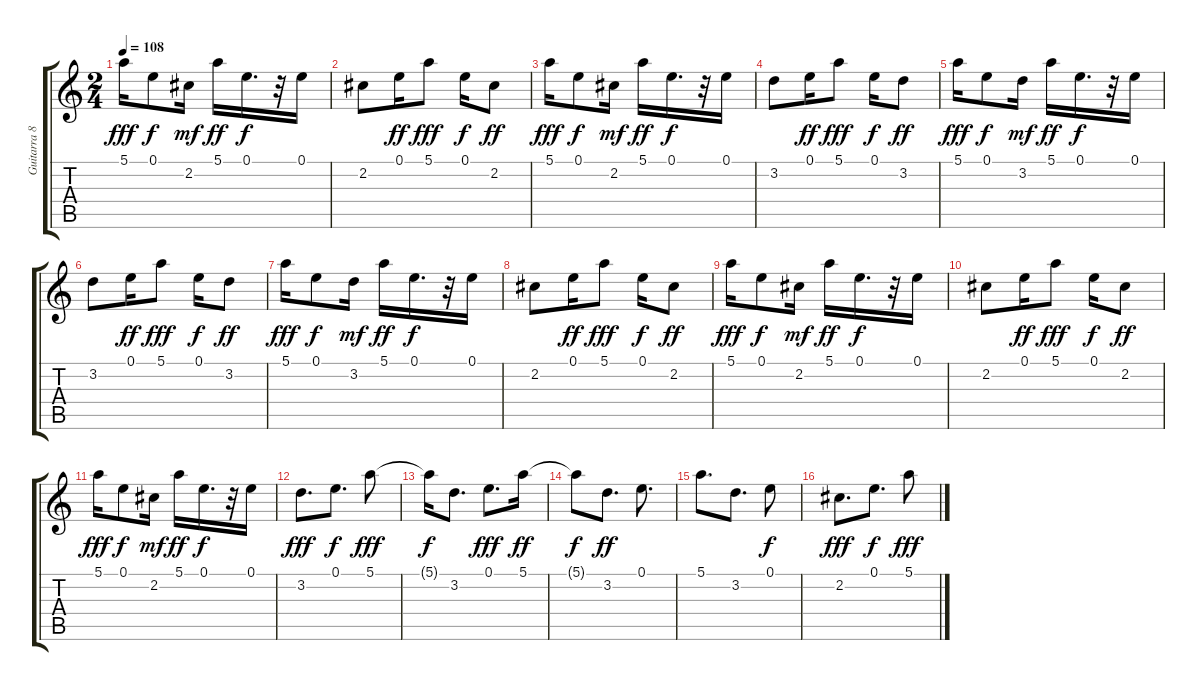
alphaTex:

\track ("Guitarra 8" "Guitarra 8") {instrument electricguitarclean}
\staff {score tabs}
\tuning (E4 B3 G3 D3 A2 E2) {hide}
\ts (2 4)
\tempo 108
\clef g2
\ks c
5.1.16{dy fff} 0.1.8{dy f} 2.2.16{dy mf} 5.1.16{dy ff} 0.1.16{d dy f} r.32 0.1.16 |
2.2.8 0.1.16{dy ff} 5.1.8{dy fff} 0.1.16{dy f} 2.2.8{dy ff} |
5.1.16{dy fff} 0.1.8{dy f} 2.2.16{dy mf} 5.1.16{dy ff} 0.1.16{d dy f} r.32 0.1.16 |
3.2.8 0.1.16{dy ff} 5.1.8{dy fff} 0.1.16{dy f} 3.2.8{dy ff} |
5.1.16{dy fff} 0.1.8{dy f} 3.2.16{dy mf} 5.1.16{dy ff} 0.1.16{d dy f} r.32 0.1.16 |
3.2.8 0.1.16{dy ff} 5.1.8{dy fff} 0.1.16{dy f} 3.2.8{dy ff} |
5.1.16{dy fff} 0.1.8{dy f} 3.2.16{dy mf} 5.1.16{dy ff} 0.1.16{d dy f} r.32 0.1.16 |
2.2.8 0.1.16{dy ff} 5.1.8{dy fff} 0.1.16{dy f} 2.2.8{dy ff} |
5.1.16{dy fff} 0.1.8{dy f} 2.2.16{dy mf} 5.1.16{dy ff} 0.1.16{d dy f} r.32 0.1.16 |
2.2.8 0.1.16{dy ff} 5.1.8{dy fff} 0.1.16{dy f} 2.2.8{dy ff} |
5.1.16{dy fff} 0.1.8{dy f} 2.2.16{dy mf} 5.1.16{dy ff} 0.1.16{d dy f} r.32 0.1.16 |
3.2.8{d dy fff} 0.1.8{d dy f} 5.1.8{dy fff} |
5.1{t}.16{dy f} 3.2.8{d} 0.1.8{d dy fff} 5.1.16{dy ff} |
5.1{t}.8{dy f} 3.2.8{d dy ff} 0.1.8{d} |
5.1.8{d} 3.2.8{d} 0.1.8{dy f} |
2.2.8{d dy fff} 0.1.8{d dy f} 5.1.8{dy fff}
